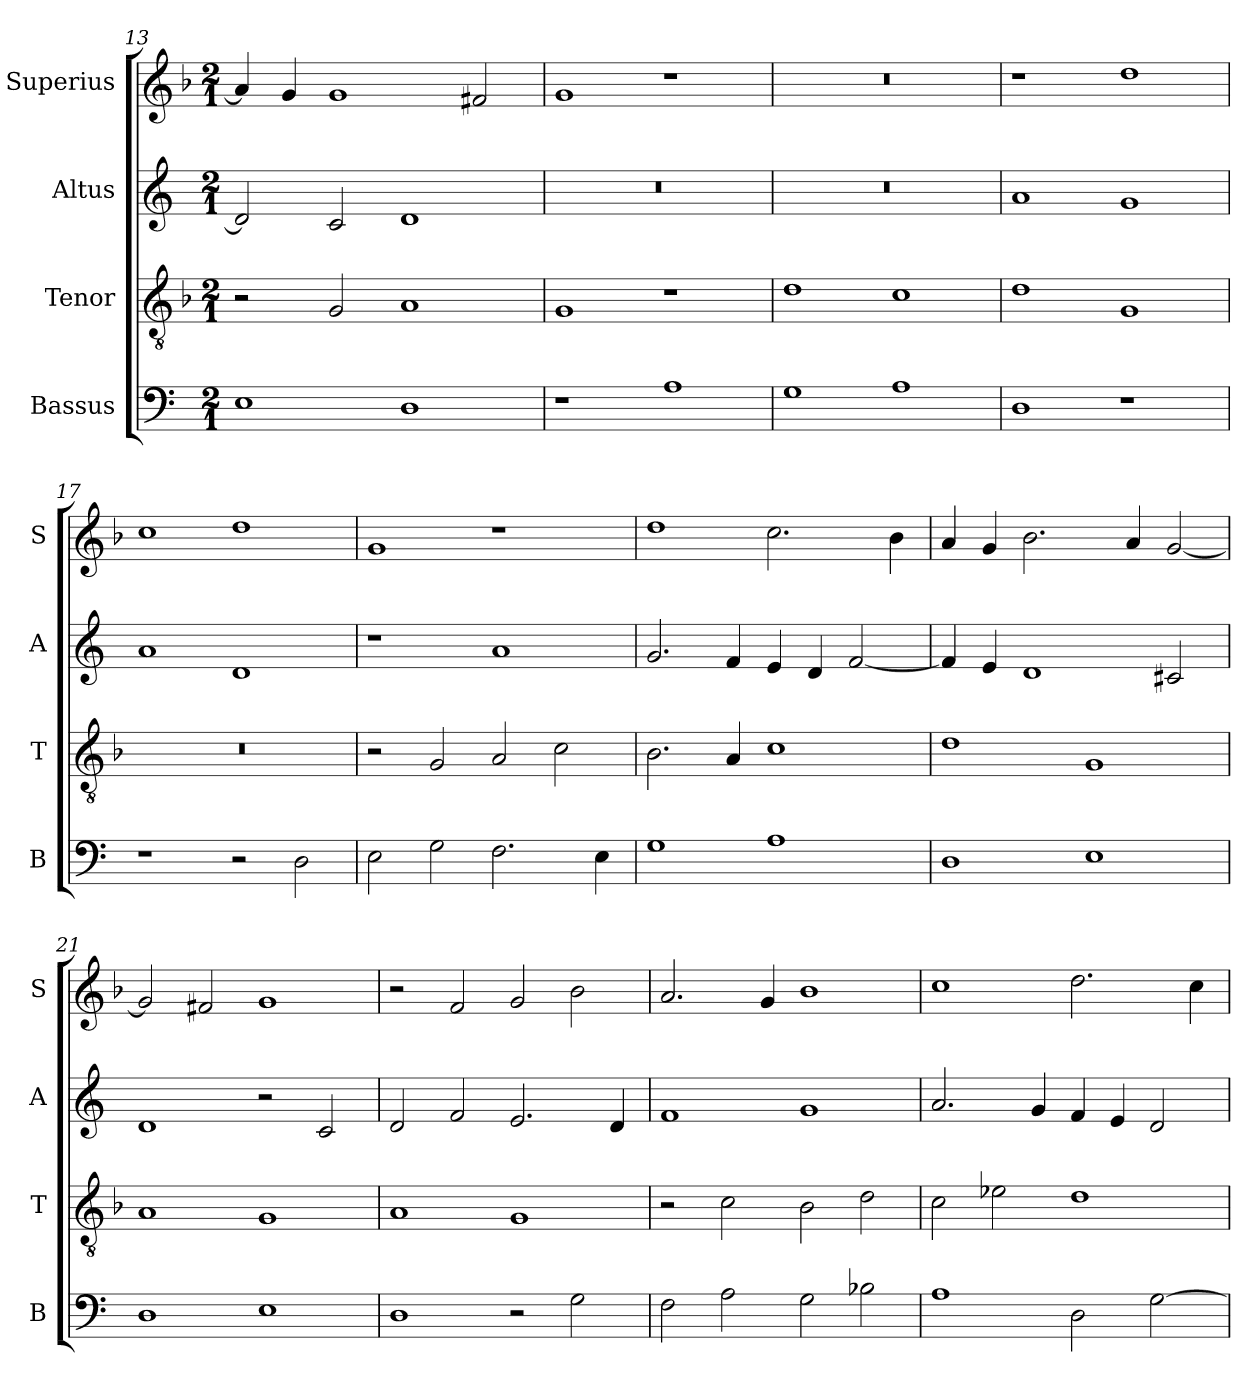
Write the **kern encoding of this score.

**kern	**kern	**kern	**kern
*part4	*part3	*part2	*part1
*staff4	*staff3	*staff2	*staff1
*I"Bassus	*I"Tenor	*I"Altus	*I"Superius
*I'B	*I'T	*I'A	*I'S
*clefF4	*clefGv2	*clefG2	*clefG2
*k[]	*k[b-]	*k[]	*k[b-]
*M2/1	*M2/1	*M2/1	*M2/1
=13	=13	=13	=13
1E	2r	2d/]	4a/]
.	.	.	4g/
.	2G/	2c/	1g
1D	1A	1d	.
.	.	.	2f#X/
=14	=14	=14	=14
1r	1G	0r	1g
1A	1r	.	1r
=15	=15	=15	=15
1G	1d	0r	0r
1A	1c	.	.
=16	=16	=16	=16
1D	1d	1a	1r
1r	1G	1g	1dd
=17	=17	=17	=17
1r	0r	1a	1cc
2r	.	1d	1dd
2D\	.	.	.
=18	=18	=18	=18
2E\	2r	1r	1g
2G\	2G/	.	.
2.F\	2A/	1a	1r
.	2c\	.	.
4E\	.	.	.
=19	=19	=19	=19
1G	2.B-\	2.g/	1dd
.	4A/	4f/	.
1A	1c	4e/	2.cc\
.	.	4d/	.
.	.	[2f/	.
.	.	.	4b-\
=20	=20	=20	=20
1D	1d	4f/]	4a/
.	.	4e/	4g/
.	.	1d	2.b-\
1E	1G	.	.
.	.	.	4a/
.	.	2c#X/	[2g/
=21	=21	=21	=21
1D	1A	1d	2g/]
.	.	.	2f#X/
1E	1G	2r	1g
.	.	2c/	.
=22	=22	=22	=22
1D	1A	2d/	2r
.	.	2f/	2f/
2r	1G	2.e/	2g/
2G\	.	.	2b-\
.	.	4d/	.
=23	=23	=23	=23
2F\	2r	1f	2.a/
2A\	2c\	.	.
.	.	.	4g/
2G\	2B-\	1g	1b-
2B-X\	2d\	.	.
=24	=24	=24	=24
1A	2c\	2.a/	1cc
.	2e-X\	.	.
.	.	4g/	.
2D\	1d	4f/	2.dd\
.	.	4e/	.
[2G\	.	2d/	.
.	.	.	4cc\
=	=	=	=
*-	*-	*-	*-
